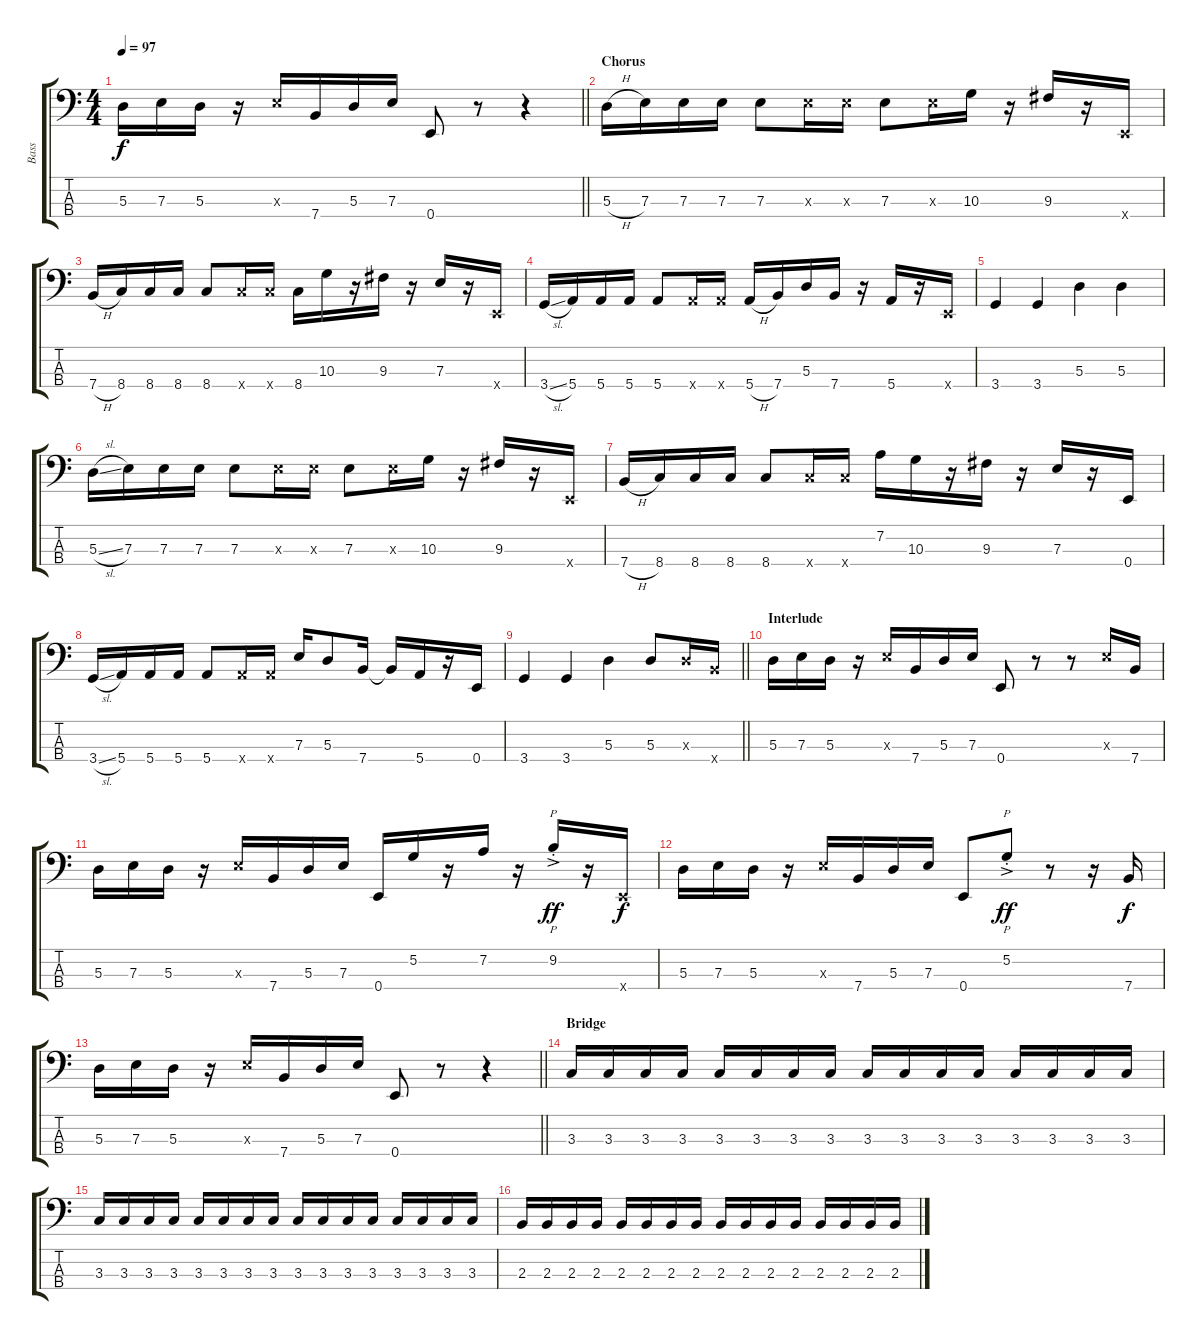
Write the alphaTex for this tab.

\track ("Bass" "Bass") {instrument electricbassfinger}
\staff {score tabs}
\tuning (G2 D2 A1 E1) {hide}
\ts (4 4)
\tempo 97
\clef f4
\barLineRight lightlight
\ks c
5.3.16{dy f} 7.3.16 5.3.16 r.16 7.3{x}.16 7.4.16 5.3.16 7.3.16 0.4.8 r.8 r.4 |
\section ("" "Chorus")
5.3{h}.16 7.3.16 7.3.16 7.3.16 7.3.8 7.3{x}.16 7.3{x}.16 7.3.8 7.3{x}.16 10.3.16 r.16 9.3.16 r.16 0.4{x}.16 |
7.4{h}.16 8.4.16 8.4.16 8.4.16 8.4.8 8.4{x}.16 8.4{x}.16 8.4.16 10.3.16 r.16 9.3.16 r.16 7.3.16 r.16 0.4{x}.16 |
3.4{sl}.16 5.4.16 5.4.16 5.4.16 5.4.8 5.4{x}.16 5.4{x}.16 5.4{h}.16 7.4.16 5.3.16 7.4.16 r.16 5.4.16 r.16 0.4{x}.16 |
3.4.4 3.4.4 5.3.4 5.3.4 |
5.3{sl}.16 7.3.16 7.3.16 7.3.16 7.3.8 7.3{x}.16 7.3{x}.16 7.3.8 7.3{x}.16 10.3.16 r.16 9.3.16 r.16 0.4{x}.16 |
7.4{h}.16 8.4.16 8.4.16 8.4.16 8.4.8 8.4{x}.16 8.4{x}.16 7.2.16 10.3.16 r.16 9.3.16 r.16 7.3.16 r.16 0.4.16 |
3.4{sl}.16 5.4.16 5.4.16 5.4.16 5.4.8 5.4{x}.16 5.4{x}.16 7.3.16 5.3.8 7.4.16 7.4{t}.16 5.4.16 r.16 0.4.16 |
\barLineRight lightlight
3.4.4 3.4.4 5.3.4 5.3.8 5.3{x}.16 7.4{x}.16 |
\section ("" "Interlude")
5.3.16 7.3.16 5.3.16 r.16 7.3{x}.16 7.4.16 5.3.16 7.3.16 0.4.8 r.8 r.8 7.3{x}.16 7.4.16 |
5.3.16 7.3.16 5.3.16 r.16 7.3{x}.16 7.4.16 5.3.16 7.3.16 0.4.16 5.2.16 r.16 7.2.16 r.16 9.2{ac st}.16{p dy ff} r.16 0.4{x}.16{dy f} |
5.3.16 7.3.16 5.3.16 r.16 7.3{x}.16 7.4.16 5.3.16 7.3.16 0.4.8 5.2{ac st}.8{p dy ff} r.8 r.16 7.4.16{dy f} |
\barLineRight lightlight
5.3.16 7.3.16 5.3.16 r.16 7.3{x}.16 7.4.16 5.3.16 7.3.16 0.4.8 r.8 r.4 |
\section ("" "Bridge")
3.3.16 3.3.16 3.3.16 3.3.16 3.3.16 3.3.16 3.3.16 3.3.16 3.3.16 3.3.16 3.3.16 3.3.16 3.3.16 3.3.16 3.3.16 3.3.16 |
3.3.16 3.3.16 3.3.16 3.3.16 3.3.16 3.3.16 3.3.16 3.3.16 3.3.16 3.3.16 3.3.16 3.3.16 3.3.16 3.3.16 3.3.16 3.3.16 |
2.3.16 2.3.16 2.3.16 2.3.16 2.3.16 2.3.16 2.3.16 2.3.16 2.3.16 2.3.16 2.3.16 2.3.16 2.3.16 2.3.16 2.3.16 2.3.16
